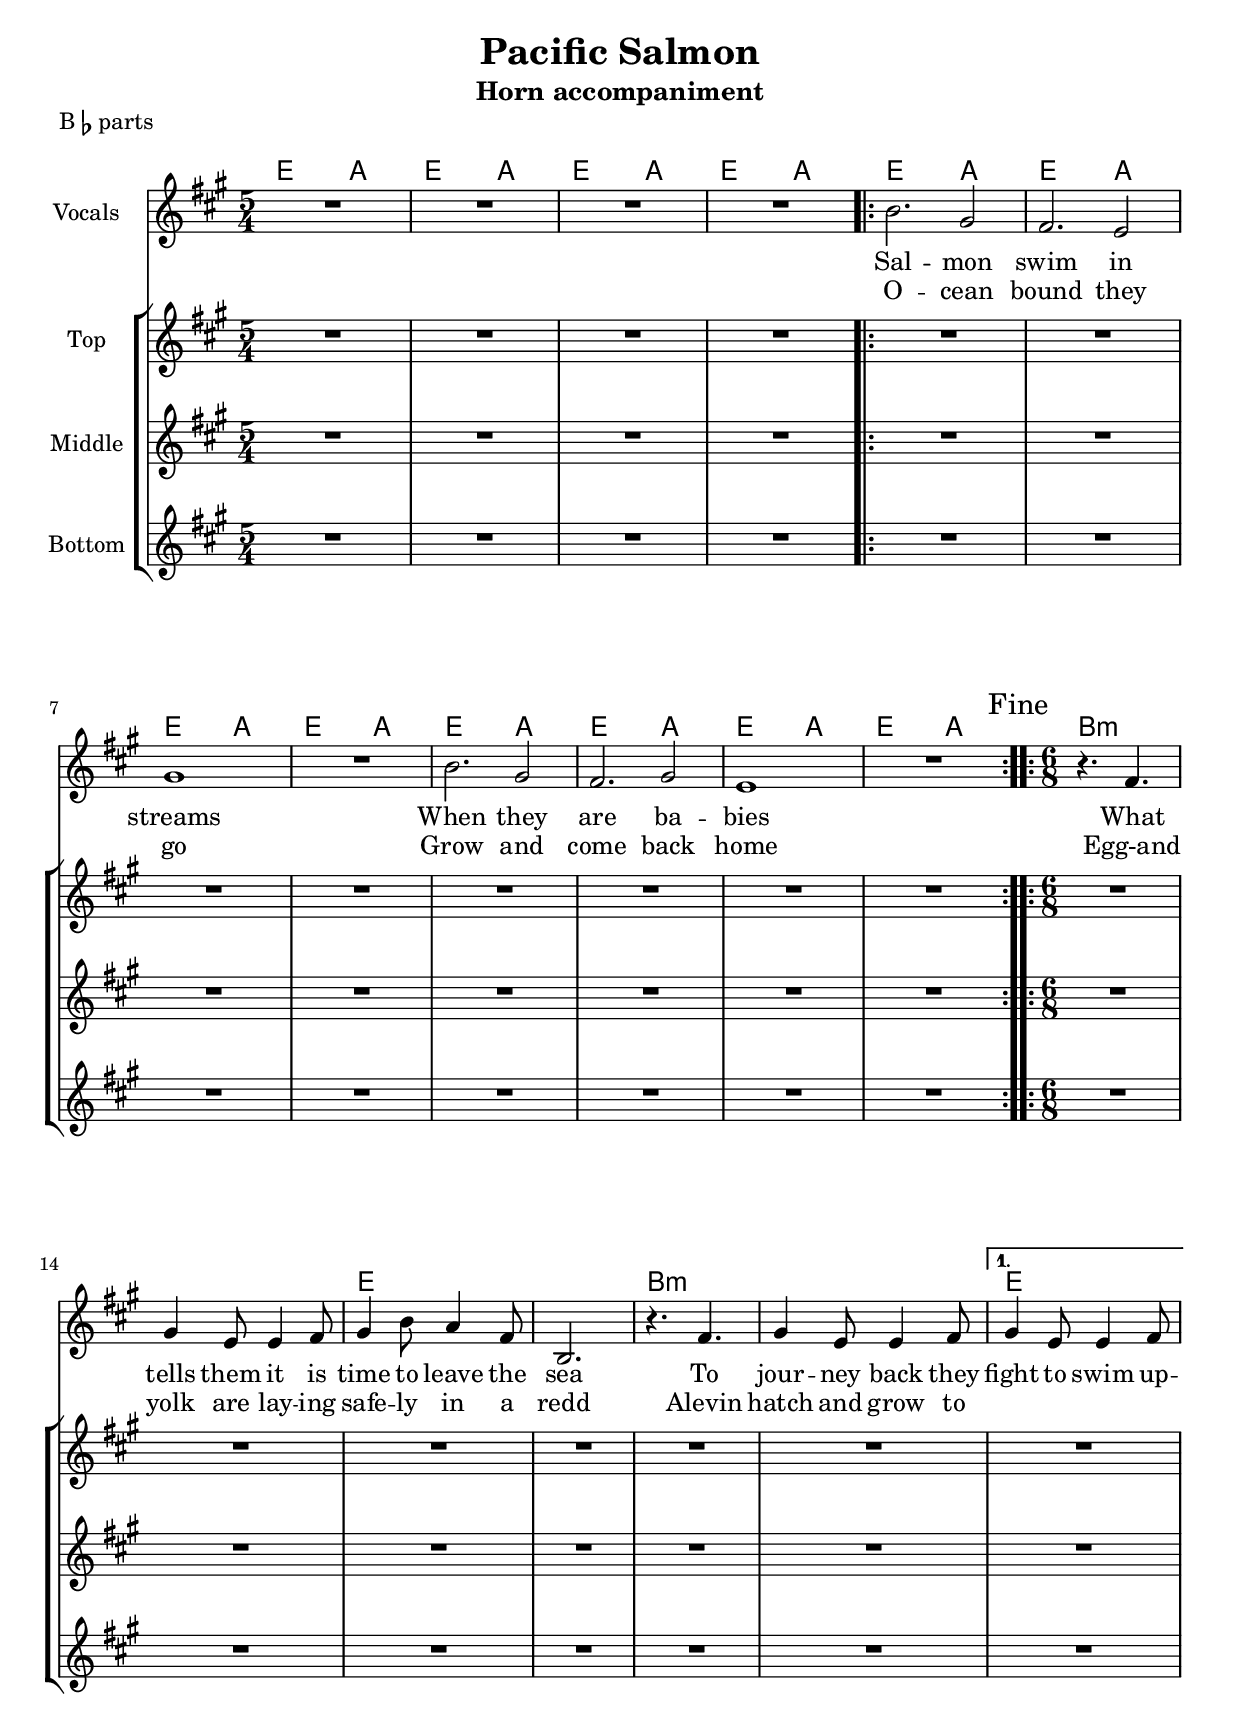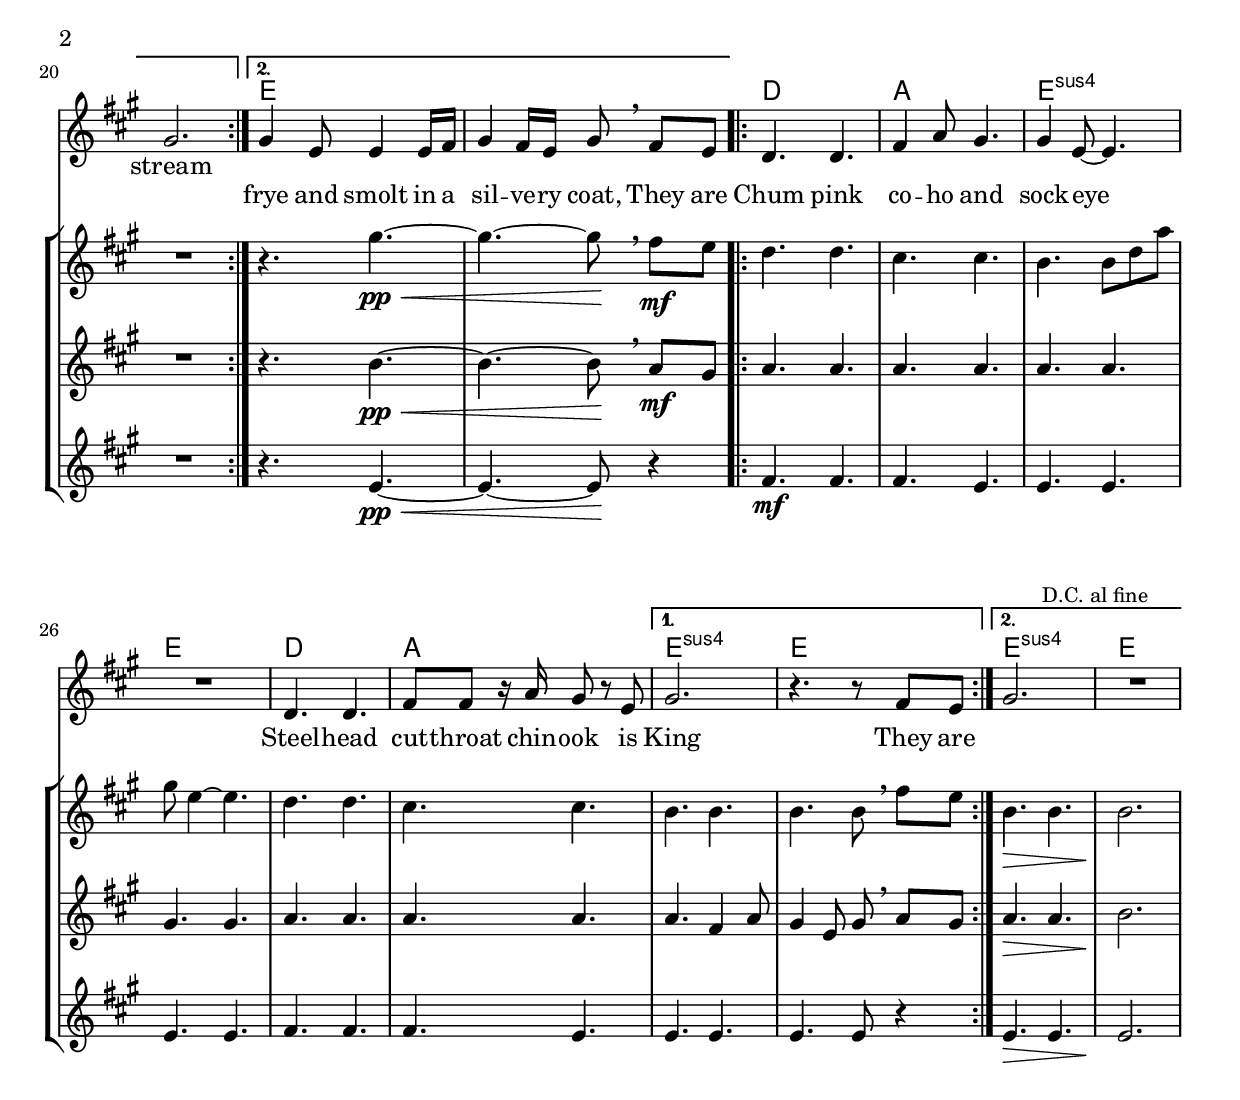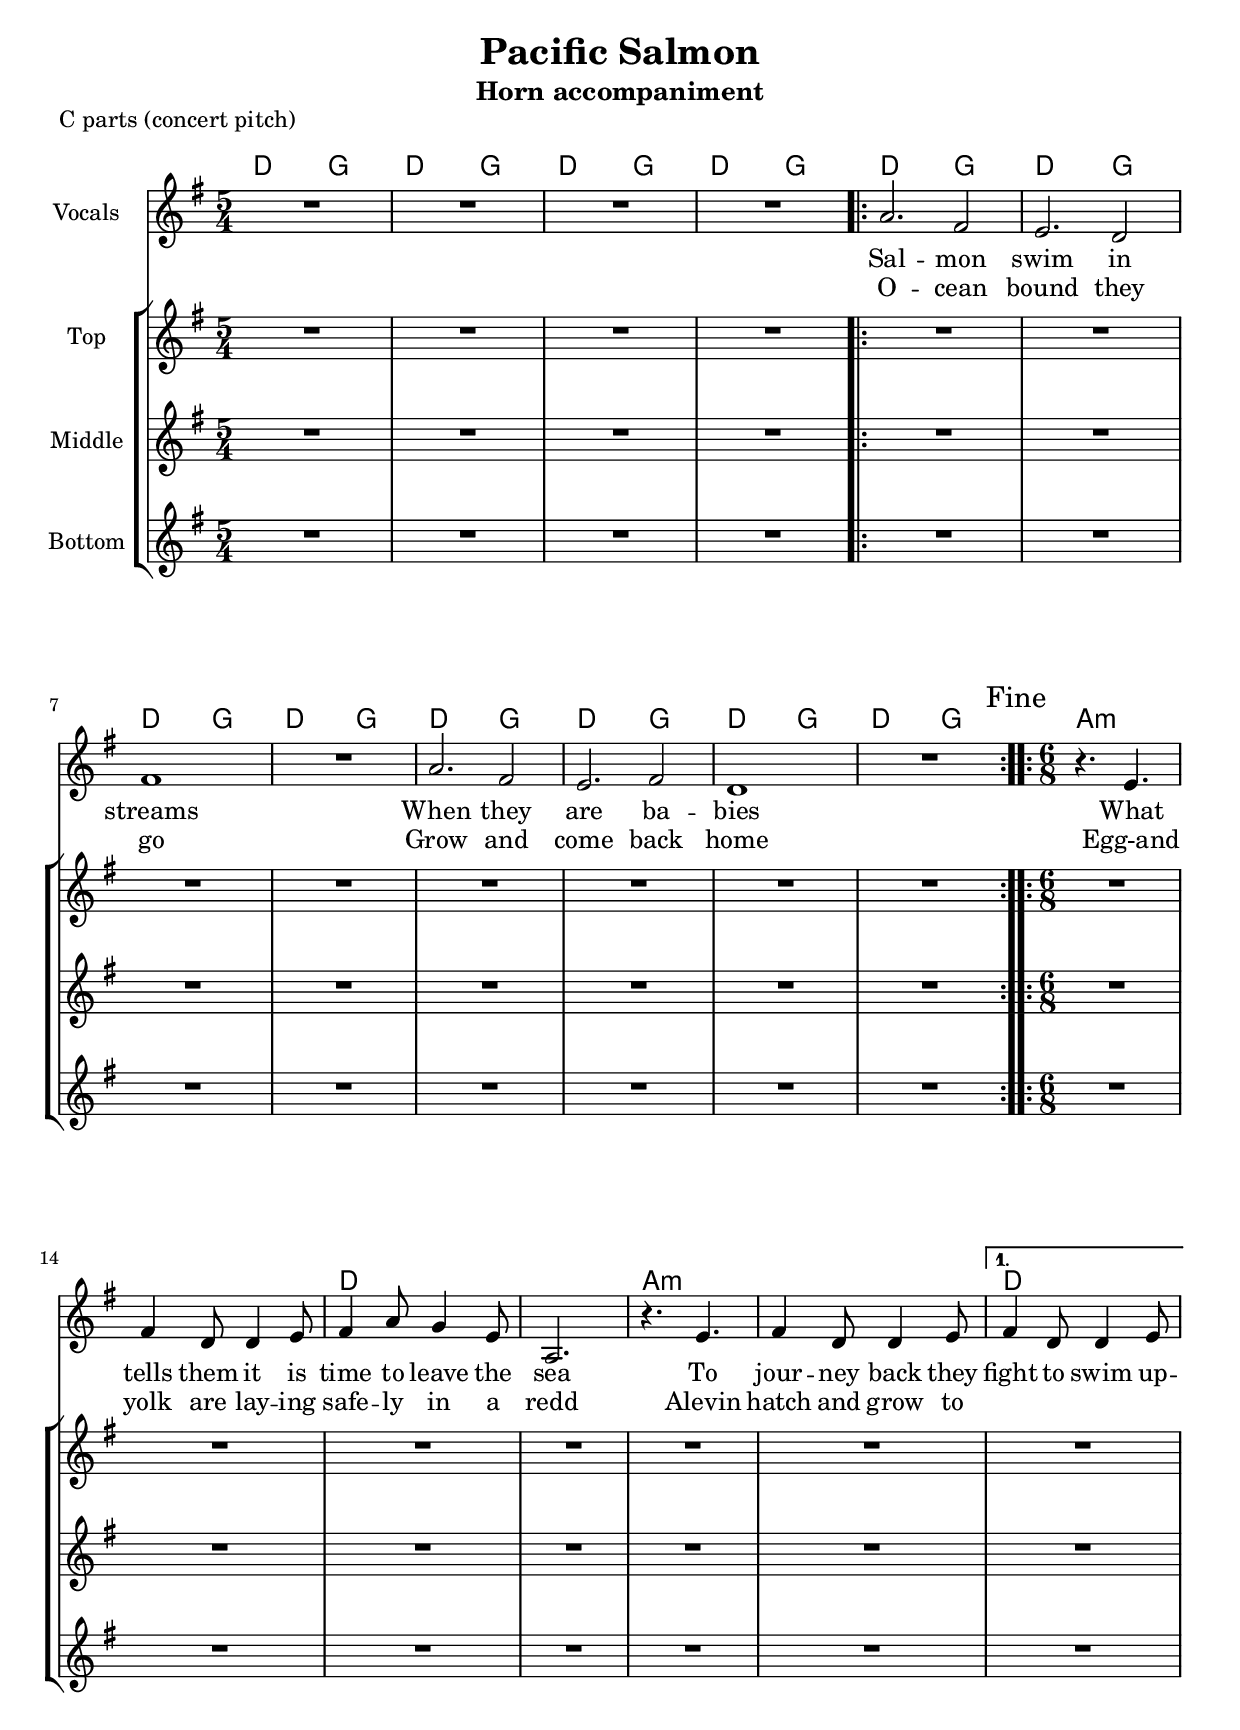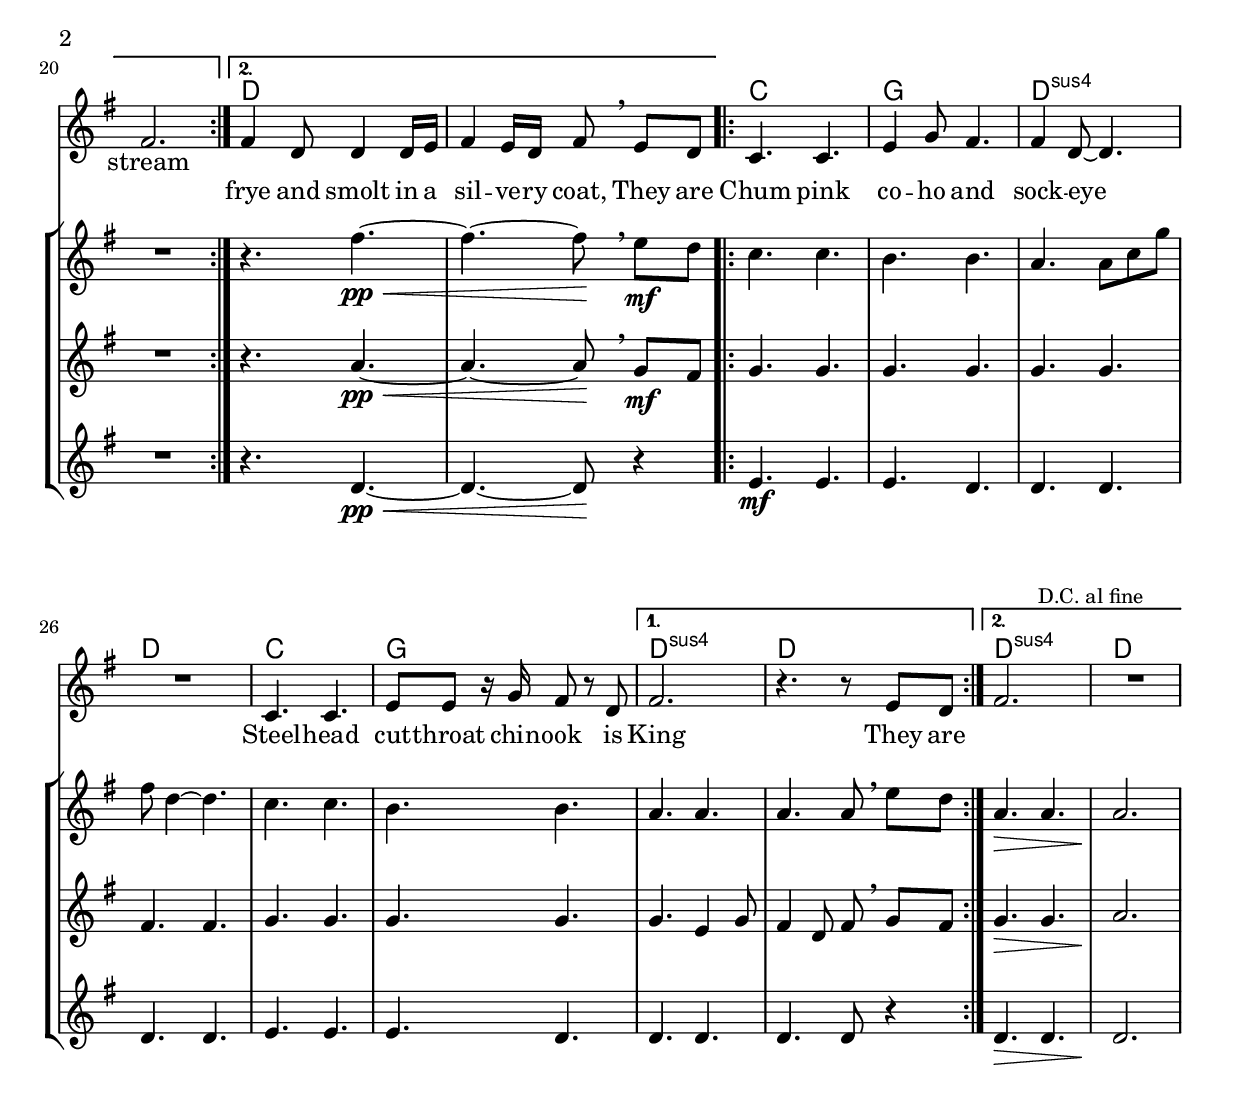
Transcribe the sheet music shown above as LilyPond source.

\version "2.22.2"

\header {
  title = "Pacific Salmon"
  % subtitle = "(tune)"
  % composer = "Me"
  % meter = "moderato"
  subtitle = "Horn accompaniment"
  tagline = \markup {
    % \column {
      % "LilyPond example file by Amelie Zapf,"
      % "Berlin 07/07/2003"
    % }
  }
}
% To make the example display in the documentation
% \paper {
 %  paper-width = 130
% }
%#(set-global-staff-size 16)
% \include "english.ly"


%% insert chord name style stuff here.

%%%%%%%%%%%% Keys'n'thangs %%%%%%%%%%%%%%%%%

Key = {
  \key g \major
}

Timeline = {
  \time 5/4
  \repeat unfold 4 { s2. s2 | }
  \repeat volta 2 {
    \repeat unfold 8 { s2. s2 | }
      \mark \markup { "Fine" }
  }

  \time 6/8
  
  \repeat volta 2 {
    \repeat unfold 6 { s2. | }
  }
  \alternative {
    { s2. | s2. |}
    { s2. | s2. |}
  }

  \repeat volta 2 {
    \repeat unfold 6 { s2. | }
  }
  \alternative {
    { s2. | s2. |}
    { s2. | \mark \markup { \small "D.C. al fine" } s2. |}
  }
}

% ##### Vocal Part

vocal = \transpose c c \relative c'' {
  \Key
  \repeat unfold 4 { R1*5/4 }

  \repeat volta 2 {
    a2. fis2 |
    e2. d2 |
    fis1*5/4 |
    R1*5/4 |
    a2. fis2 |
    e2. fis2 |
    d1*5/4 |
    R1*5/4 |
  }

  \repeat volta 2 {
    r4. e4. |
    fis4 d8 d4 e8 |
    fis4 a8 g4 e8 |
    a,2. |

    r4. e'4. |
    fis4 d8 d4 e8 |
  }
  \alternative {
    { fis4 d8 d4 e8 | fis2. | }
    { fis4 d8 d4 d16 e | fis4 e16 d fis8 \breathe e d | }
  }

  \repeat volta 2 {
    c4. c |
    e4 g8 fis4. | 
    fis4 d8~d4. |
    R1*6/8 |

    c4. c |
    e8 e r16 g fis8 r d |
    
  }
  \alternative {
    { fis2. | r4. r8 e d | }
    { fis2. | R1*6/8 | }
  }
}

vocalHarmony = \transpose c c \chordmode {
  \repeat unfold 4 { d2. g2 }
  \repeat volta 2 {
    \repeat unfold 8 { d2. g2 }
  }

  \repeat volta 2 {
    a2.:m |
    s2. |
    d2. |
    s2. |
    a2.:m |
    s2. |
  }
  \alternative {
    { d2. | s2. | }
    { d2. | s2. | }
  }

  \repeat volta 2 {
    c2. |
    g2. |
    d2.:sus4 |
    d2.: |

    c2. |
    g2. |
    
  }
  \alternative {
    { d2.:sus4 | d2.: | }
    { d2.:sus4 | d2.: | }
  }
}

aOne = \lyricmode {
  Sal -- mon | swim in | streams |
  When they | are ba -- | bies 
}

aTwo = \lyricmode {
  O -- cean | bound they | go |
  Grow and | come back | home 
}

bOne = \lyricmode {
  What | tells them  it is | time to  leave the | sea 
  To | jour -- ney back they | fight to swim up -- | stream
}

bTwo = \lyricmode {
  Egg-and | yolk are lay -- ing | safe -- ly in a | redd
  Alevin | hatch and grow to |

  % Pass through 1st ending
  % durations are required but ignored
  \skip4 \skip8 \skip4 \skip8 | \skip2. |

  frye and smolt in a | sil -- ve -- ry coat, They are
}

cOne = \lyricmode { 
  Chum pink | co -- ho and | sock -- eye |
  Steel -- head | cut -- throat chin -- ook is | King

  They are
}

% ############ Horns ############

% ------ Trumpet ------
trpt = \transpose c c \relative c'' {
  \Key

  \repeat unfold 4 { R1*5/4 | }

  \repeat volta 2 {
    \repeat unfold 8 { R1*5/4 | }
  }

  \repeat volta 2 {
    \repeat unfold 6 { R1*6/8 | }
  }
  \alternative {
    { R1*6/8 | R1*6/8 }
    { r4. fis~ \pp \< | fis4.~fis8 \! \breathe e \mf d | }
  }

  \repeat volta 2 {
    c4. c |
    b4. b |
    a4. a8 c g' |
    fis8 d4~d4. |

    c4. c |
    b4. b |
  }
  \alternative {
    {a4. a4. | a4. a8 \breathe e' d | }
    {a4. \> a | a2. \! | }
  }
}
trumpet = {
  \clef treble
  <<
    \trpt
  >>
}

clar = \transpose c c \relative c'' {
  \Key

  \repeat unfold 4 { R1*5/4 | }

  \repeat volta 2 {
    \repeat unfold 8 { R1*5/4 | }
  }

  \repeat volta 2 {
    \repeat unfold 6 { R1*6/8 | }
  }
  \alternative {
    { R1*6/8 | R1*6/8 }
    { r4. a~ \pp \< | a4.~a8 \! \breathe g \mf fis | }
  }

  \repeat volta 2 {
    g4. g |
    g4. g |
    g4. g |
    fis4. fis4. |

    g4. g |
    g4. g |
    
  }
  \alternative {
    {g4. e4 g8 | fis4 d8 fis8 \breathe g fis | }
    {g4. \> g | a2. \! | }
  }
}
clarinet = {
  \clef treble
  <<
    \clar
  >>
}



bart = \transpose c c \relative c' {
  \Key

  \repeat unfold 4 { R1*5/4 | }

  \repeat volta 2 {
    \repeat unfold 8 { R1*5/4 | }
  }

  \repeat volta 2 {
    \repeat unfold 6 { R1*6/8 | }
  }
  \alternative {
    { R1*6/8 | R1*6/8 }
    { r4. d~ \pp \< | d4.~d8 \! r4 | }
  }

  \repeat volta 2 {
    e4. \mf e |
    e4. d |
    d4. d |
    d4. d |

    e4. e |
    e4. d |
    
  }
  \alternative {
    {d4. d | d4. d8 r4 | }
    {d4. \> d | d2. \! | }
  }
}
baritone = {
  \clef treble
  <<
    \bart
  >>
}




%%%%%%%%% It All Goes Together Here %%%%%%%%%%%%%%%%%%%%%%

%%% Concert %%%
\book {
  \bookOutputName "pacific-salmon-concert"

  \header { 
    piece = \markup { C parts (concert pitch) }
  }

  \score {
    <<
      \new StaffGroup = "melody" <<
        \new ChordNames { \vocalHarmony }
        \new Staff \with { instrumentName = "Vocals" }
        \new Voice = "Vocals" <<
          \Timeline
          \vocal
        >>
        \new Lyrics \lyricsto Vocals { \aOne \bOne  }
        \new Lyrics \lyricsto Vocals { \aTwo \bTwo \cOne }
      >>

      \new StaffGroup = "horns" <<
        \new Staff = "trumpet" \with { instrumentName = "Top" }
        \trumpet

        \new Staff = "clarinet" \with { instrumentName = "Middle" }
        \clarinet

        \new Staff = "baritone" \with { instrumentName = "Bottom" }
        \baritone
      >>
    >>

    \layout {
      % \context { \Staff \RemoveEmptyStaves }
      \context {
        \Score
        \override BarNumber.padding = #3
        \override RehearsalMark.padding = #2
        skipBars = ##t
      }
    }
  }
}

\book {
  \bookOutputName "pacific-salmon-b-flat"

  \header { 
    piece = \markup { B \flat parts }
  }

  \score {
    \transpose bes c'
    <<
      \new StaffGroup = "melody" <<
        \new ChordNames { \vocalHarmony }
        \new Staff \with { instrumentName = "Vocals" }
        \new Voice = "Vocals" <<
          \Timeline
          \vocal
        >>
        \new Lyrics \lyricsto Vocals { \aOne \bOne  }
        \new Lyrics \lyricsto Vocals { \aTwo \bTwo \cOne }
      >>

      \new StaffGroup = "horns" <<
        \new Staff = "trumpet" \with { instrumentName = "Top" }
        \trumpet

        \new Staff = "clarinet" \with { instrumentName = "Middle" }
        \clarinet

        \new Staff = "baritone" \with { instrumentName = "Bottom" }
        \baritone
      >>
    >>

    \layout {
      % \context { \Staff \RemoveEmptyStaves }
      \context {
        \Score
        \override BarNumber.padding = #3
        \override RehearsalMark.padding = #2
        skipBars = ##t
      }
    }
  }
}

